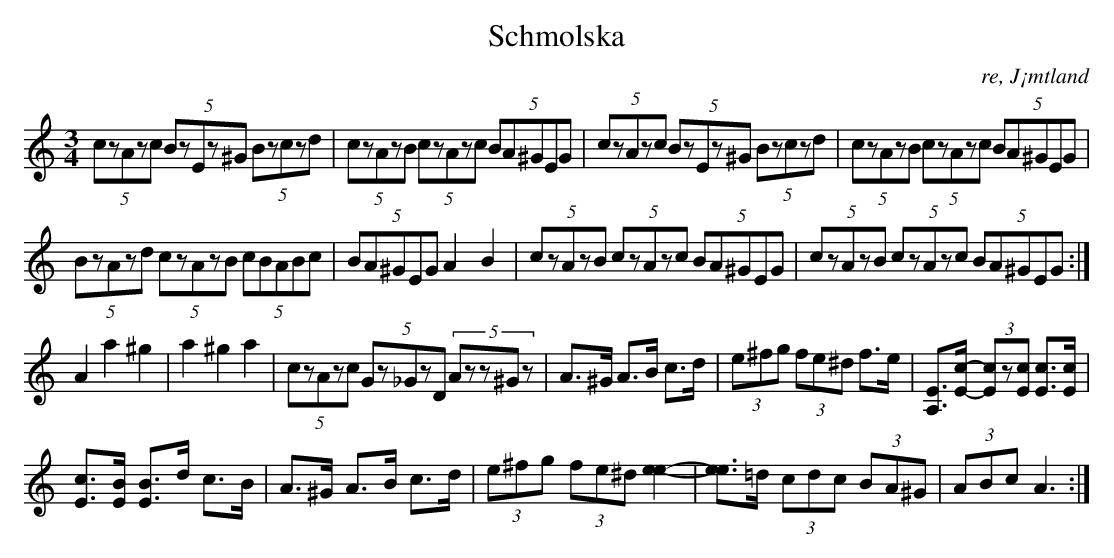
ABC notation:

X:1
T:Schmolska
O: re, J¡mtland
M:3/4
L:1/8
K:Am
(5:2 czAzc (5:2Bz-Ez^G (5:2Bzczd| (5:2czAzB (5:2czAzc (5:2BA^GEG| (5:2 czAzc (5:2Bz-Ez^G (5:2Bzczd|  (5:2czAzB (5:2czAzc (5:2BA^GEG|
 (5:2BzAzd (5:2czAzB (5:2cBABc|   (5:2BA^GEG  A2 B2|   (5:2czAzB (5:2czAzc (5:2BA^GEG|  (5:2czAzB (5:2czAzc (5:2BA^GEG:|
A2 a2 ^g2|a2 ^g2 a2| (5:2 czAzc (5:2Gz_GzD (5:2Azz^Gz | A>^G A>B c>d | (3e^fg (3fe^d f>e | [EA,]>[c-E-] (3[cE]z[cE] [cE]>[cE] |
[cE]>[BE] [BE]>d c>B | A>^G A>B c>d | (3e^fg (3fe^d [e2-e2-] | [ee]>=d (3cdc (3BA^G | (3ABc A3 :|]
